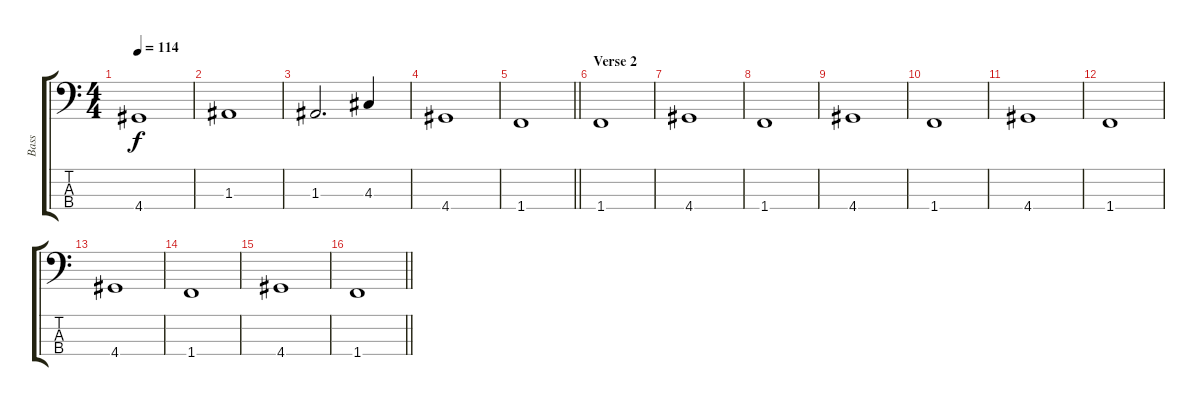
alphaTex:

\track ("Bass" "Bass") {instrument electricbassfinger}
\staff {score tabs}
\tuning (G2 D2 A1 E1) {hide}
\ts (4 4)
\tempo 114
\clef f4
\ks c
4.4.1{dy f} |
1.3.1 |
1.3.2{d} 4.3.4 |
4.4.1{volume 9} |
\barLineRight lightlight
1.4.1{volume 7} |
\section ("" "Verse 2")
1.4.1{volume 13} |
4.4.1 |
1.4.1 |
4.4.1 |
1.4.1 |
4.4.1 |
1.4.1 |
4.4.1 |
1.4.1 |
4.4.1 |
\barLineRight lightlight
1.4.1
